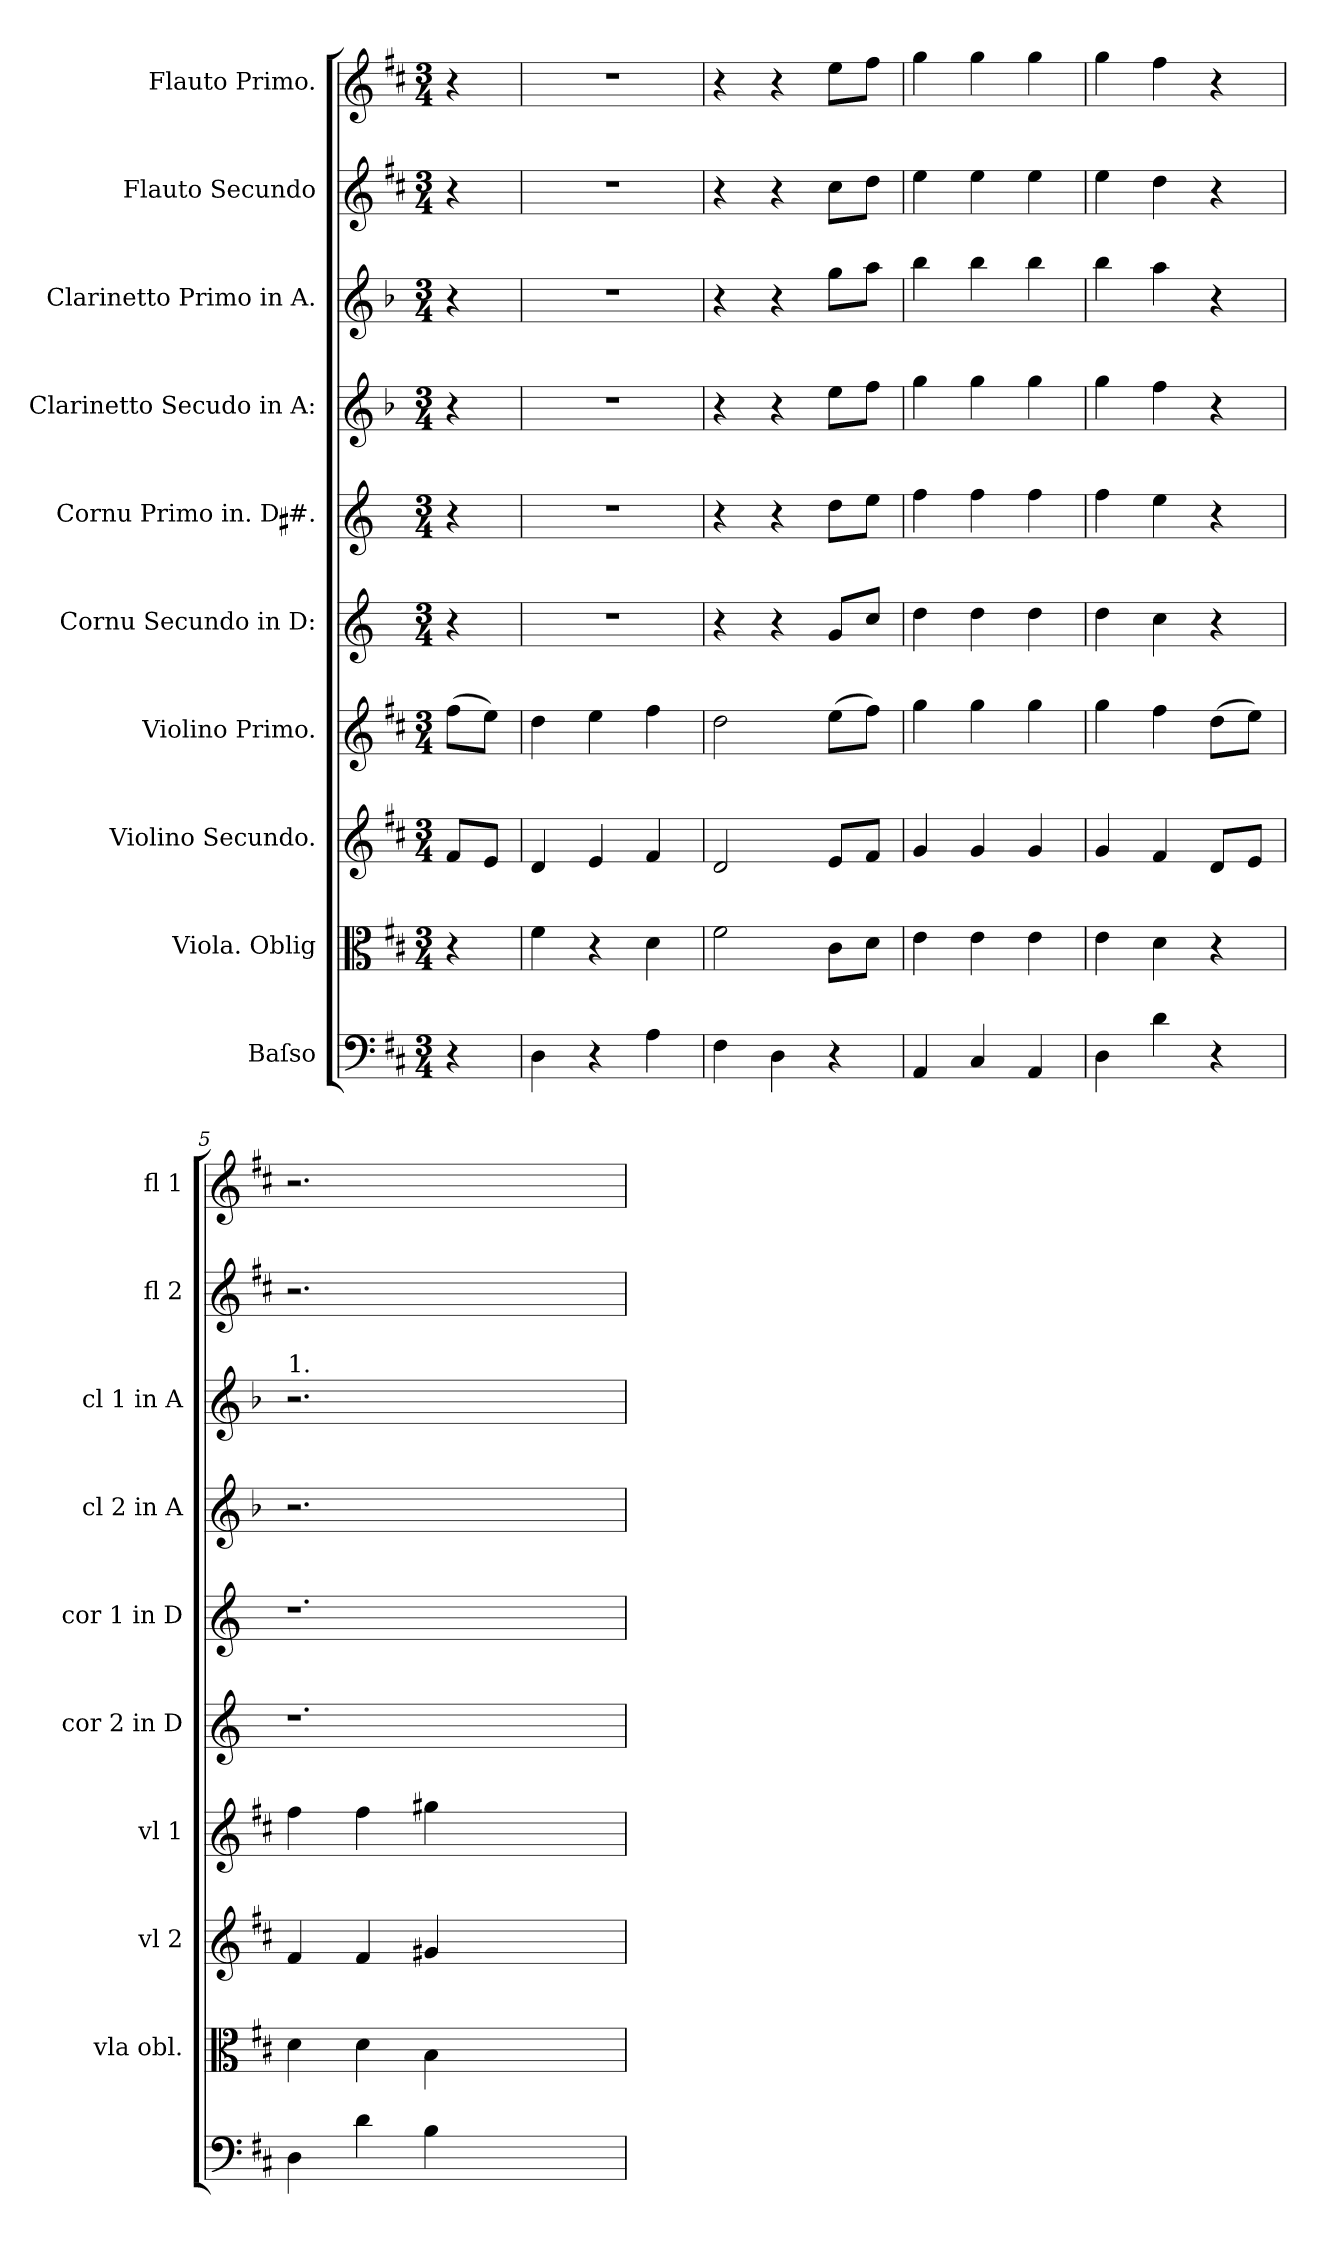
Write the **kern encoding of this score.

**kern	**dynam	**kern	**dynam	**kern	**dynam	**kern	**dynam	**kern	**kern	**kern	**dynam	**kern	**dynam	**kern	**dynam	**kern	**dynam
*part10	*part10	*part9	*part9	*part8	*part8	*part7	*part7	*part6	*part5	*part4	*part4	*part3	*part3	*part2	*part2	*part1	*part1
*staff10	*staff10	*staff9	*staff9	*staff8	*staff8	*staff7	*staff7	*staff6	*staff5	*staff4	*staff4	*staff3	*staff3	*staff2	*staff2	*staff1	*staff1
*I"Baſso	*	*I"Viola. Oblig	*	*I"Violino Secundo.	*	*I"Violino Primo.	*	*I"Cornu Secundo in D:	*I"Cornu Primo in. D##.	*I"Clarinetto Secudo in A:	*	*I"Clarinetto Primo in A.	*	*I"Flauto Secundo	*	*I"Flauto Primo.	*
*	*	*I'vla obl.	*	*I'vl 2	*	*I'vl 1	*	*I'cor 2 in D	*I'cor 1 in D	*I'cl 2 in A	*	*I'cl 1 in A	*	*I'fl 2	*	*I'fl 1	*
*clefF4	*	*clefC3	*	*clefG2	*	*clefG2	*	*clefG2	*clefG2	*clefG2	*	*clefG2	*	*clefG2	*	*clefG2	*
*	*	*	*	*	*	*	*	*ITrd-1c-2	*ITrd-1c-2	*ITrd2c3	*	*ITrd2c3	*	*	*	*	*
*k[f#c#]	*	*k[f#c#]	*	*k[f#c#]	*	*k[f#c#]	*	*k[f#c#]	*k[f#c#]	*k[f#c#]	*	*k[f#c#]	*	*k[f#c#]	*	*k[f#c#]	*
*D:	*	*D:	*	*D:	*	*D:	*	*D:	*D:	*D:	*	*D:	*	*D:	*	*D:	*
*M3/4	*	*M3/4	*	*M3/4	*	*M3/4	*	*M3/4	*M3/4	*M3/4	*	*M3/4	*	*M3/4	*	*M3/4	*
=	=	=	=	=	=	=	=	=	=	=	=	=	=	=	=	=	=
!	!	!	!	!	!LO:DY:b	!	!LO:DY:a	!	!	!	!	!	!	!	!	!	!
4r	.	4r	.	8f#/L	pia	(8ff#\L	pia	4r	4r	4r	.	4r	.	4r	.	4r	.
.	.	.	.	8e/J	.	8ee\J)	.	.	.	.	.	.	.	.	.	.	.
=1	=1	=1	=1	=1	=1	=1	=1	=1	=1	=1	=1	=1	=1	=1	=1	=1	=1
!	!LO:DY:b	!	!LO:DY:b	!	!	!	!	!	!	!	!	!	!	!	!	!	!
4D\	pia	4f#\	p&colon;	4d/	.	4dd\	.	2.r	2.r	2.r	.	2.r	.	2.r	.	2.r	.
4r	.	4r	.	4e/	.	4ee\	.	.	.	.	.	.	.	.	.	.	.
4A\	.	4d\	.	4f#/	.	4ff#\	.	.	.	.	.	.	.	.	.	.	.
=2	=2	=2	=2	=2	=2	=2	=2	=2	=2	=2	=2	=2	=2	=2	=2	=2	=2
!	!	!	!	!	!	!	!	!	!	!	!	!	!LO:DY:a	!	!	!	!
4F#\	.	2f#\	.	2d/	.	2dd\	.	4r	4r	4r	.	4r	for&colon;	4r	.	4r	.
4D\	.	.	.	.	.	.	.	4r	4r	4r	.	4r	.	4r	.	4r	.
!	!	!	!	!	!	!	!	!	!	!	!LO:DY:a:rj	!	!	!	!LO:DY:b	!	!LO:DY:b
4r	.	8c#\L	.	8e/L	.	(8ee\L	.	8a/L	8ee\L	8cc#\L	for.	8ee\L	.	8cc#\L	for	8ee\L	fo&colon;
.	.	8d\J	.	8f#/J	.	8ff#\J)	.	8dd/J	8ff#\J	8dd\J	.	8ff#\J	.	8dd\J	.	8ff#\J	.
=3	=3	=3	=3	=3	=3	=3	=3	=3	=3	=3	=3	=3	=3	=3	=3	=3	=3
!	!LO:DY:a	!	!	!	!	!	!LO:DY:b	!	!	!	!	!	!	!	!	!	!
4AA/	for	4e\	.	4g/	.	4gg\	for	4ee\	4gg\	4ee\	.	4gg\	.	4ee\	.	4gg\	.
!	!	!	!	!	!LO:DY:a	!	!	!	!	!	!	!	!	!	!	!	!
4C#/	.	4e\	.	4g/	for&colon;	4gg\	.	4ee\	4gg\	4ee\	.	4gg\	.	4ee\	.	4gg\	.
4AA/	.	4e\	.	4g/	.	4gg\	.	4ee\	4gg\	4ee\	.	4gg\	.	4ee\	.	4gg\	.
=4	=4	=4	=4	=4	=4	=4	=4	=4	=4	=4	=4	=4	=4	=4	=4	=4	=4
4D\	.	4e\	.	4g/	.	4gg\	.	4ee\	4gg\	4ee\	.	4gg\	.	4ee\	.	4gg\	.
4d\	.	4d\	.	4f#/	.	4ff#\	.	4dd\	4ff#\	4dd\	.	4ff#\	.	4dd\	.	4ff#\	.
!	!	!	!	!	!LO:DY:a	!	!LO:DY:b	!	!	!	!	!	!	!	!	!	!
4r	.	4r	.	8d/L	pia	(8dd\L	p&colon;	4r	4r	4r	.	4r	.	4r	.	4r	.
.	.	.	.	8e/J	.	8ee\J)	.	.	.	.	.	.	.	.	.	.	.
=5	=5	=5	=5	=5	=5	=5	=5	=5	=5	=5	=5	=5	=5	=5	=5	=5	=5
!	!	!	!	!	!	!	!	!	!	!	!	!LO:TX:a:t=1.	!	!	!	!	!
4D\	.	4d\	.	4f#/	.	4ff#\	.	1.r	1.r	2.r	.	2.r	.	2.r	.	2.r	.
4d\	.	4d\	.	4f#/	.	4ff#\	.	.	.	.	.	.	.	.	.	.	.
4B\	.	4B\	.	4g#X/	.	4gg#X\	.	.	.	.	.	.	.	.	.	.	.
2.ryy	.	2.ryy	.	2.ryy	.	2.ryy	.	.	.	2.ryy	.	2.ryy	.	2.ryy	.	2.ryy	.
=	=	=	=	=	=	=	=	=	=	=	=	=	=	=	=	=	=
*-	*-	*-	*-	*-	*-	*-	*-	*-	*-	*-	*-	*-	*-	*-	*-	*-	*-
